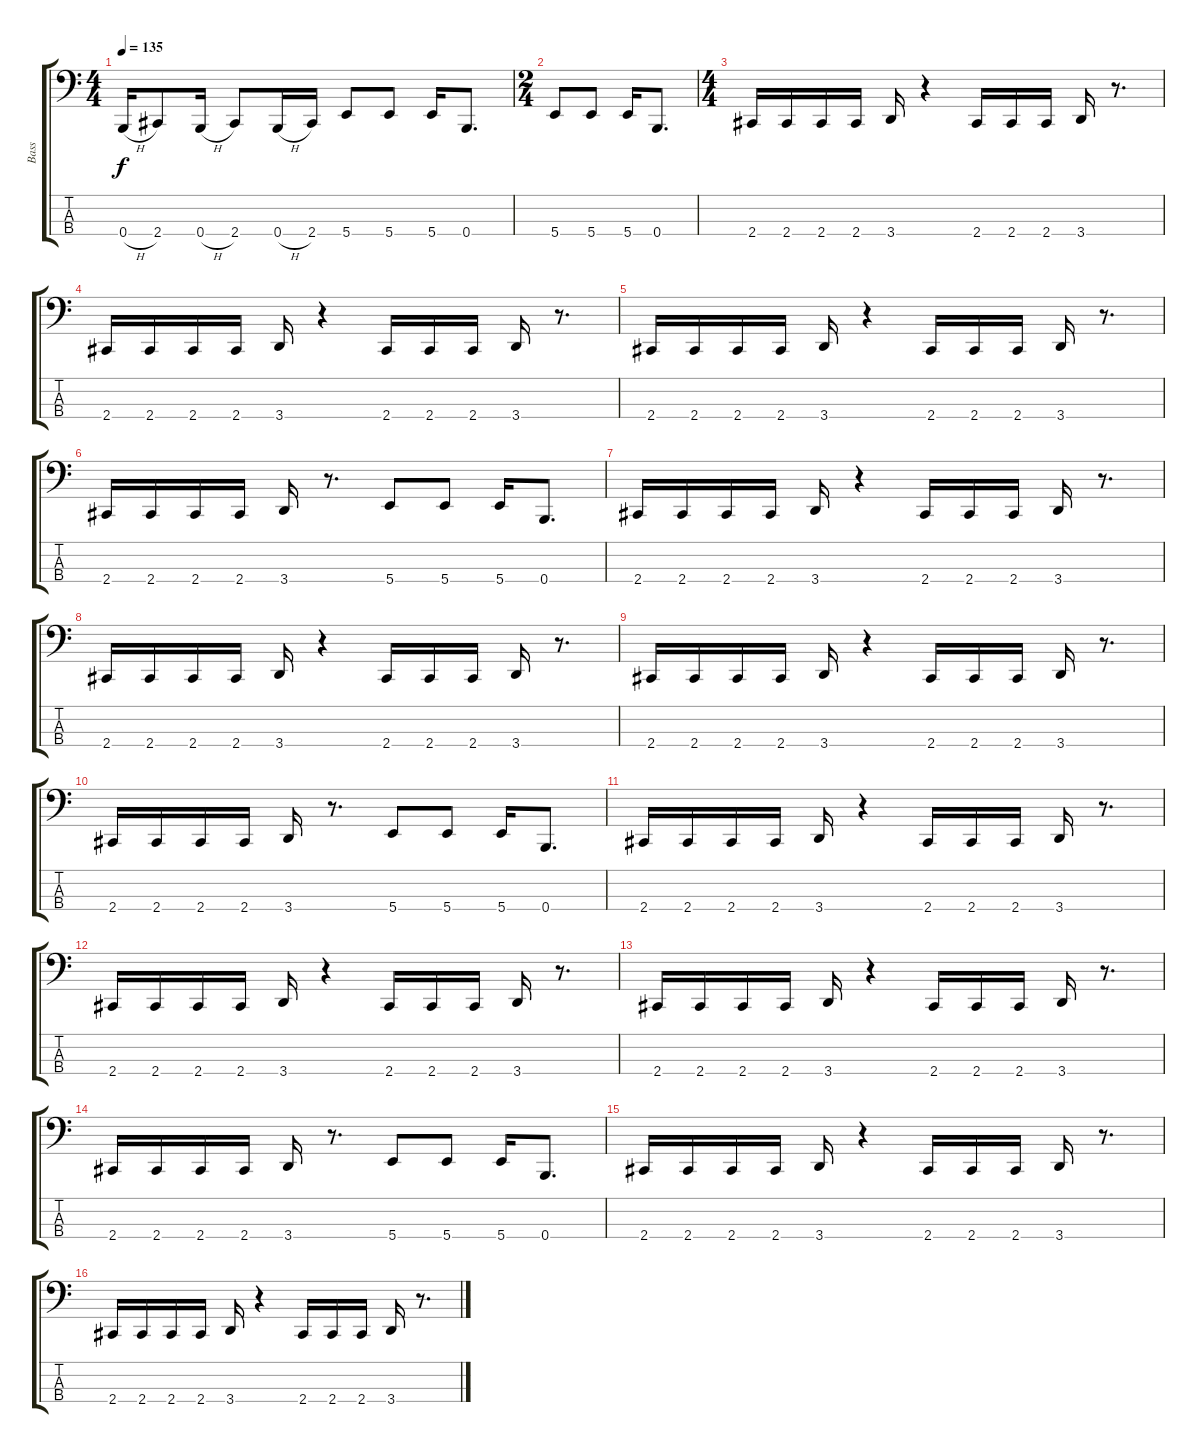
\track ("Bass" "Bass") {instrument electricbassfinger}
\staff {score tabs}
\tuning (E2 B1 Gb1 B0) {hide}
\ts (4 4)
\tempo 135
\clef f4
\ks c
0.4{h}.16{dy f} 2.4.8 0.4{h}.16 2.4.8 0.4{h}.16 2.4.16 5.4.8 5.4.8 5.4.16 0.4.8{d} |
\ts (2 4)
5.4.8 5.4.8 5.4.16 0.4.8{d} |
\ts (4 4)
2.4.16 2.4.16 2.4.16 2.4.16 3.4.16 r.4 2.4.16 2.4.16 2.4.16 3.4.16 r.8{d} |
2.4.16 2.4.16 2.4.16 2.4.16 3.4.16 r.4 2.4.16 2.4.16 2.4.16 3.4.16 r.8{d} |
2.4.16 2.4.16 2.4.16 2.4.16 3.4.16 r.4 2.4.16 2.4.16 2.4.16 3.4.16 r.8{d} |
2.4.16 2.4.16 2.4.16 2.4.16 3.4.16 r.8{d} 5.4.8 5.4.8 5.4.16 0.4.8{d} |
2.4.16 2.4.16 2.4.16 2.4.16 3.4.16 r.4 2.4.16 2.4.16 2.4.16 3.4.16 r.8{d} |
2.4.16 2.4.16 2.4.16 2.4.16 3.4.16 r.4 2.4.16 2.4.16 2.4.16 3.4.16 r.8{d} |
2.4.16 2.4.16 2.4.16 2.4.16 3.4.16 r.4 2.4.16 2.4.16 2.4.16 3.4.16 r.8{d} |
2.4.16 2.4.16 2.4.16 2.4.16 3.4.16 r.8{d} 5.4.8 5.4.8 5.4.16 0.4.8{d} |
2.4.16 2.4.16 2.4.16 2.4.16 3.4.16 r.4 2.4.16 2.4.16 2.4.16 3.4.16 r.8{d} |
2.4.16 2.4.16 2.4.16 2.4.16 3.4.16 r.4 2.4.16 2.4.16 2.4.16 3.4.16 r.8{d} |
2.4.16 2.4.16 2.4.16 2.4.16 3.4.16 r.4 2.4.16 2.4.16 2.4.16 3.4.16 r.8{d} |
2.4.16 2.4.16 2.4.16 2.4.16 3.4.16 r.8{d} 5.4.8 5.4.8 5.4.16 0.4.8{d} |
2.4.16 2.4.16 2.4.16 2.4.16 3.4.16 r.4 2.4.16 2.4.16 2.4.16 3.4.16 r.8{d} |
2.4.16 2.4.16 2.4.16 2.4.16 3.4.16 r.4 2.4.16 2.4.16 2.4.16 3.4.16 r.8{d}
